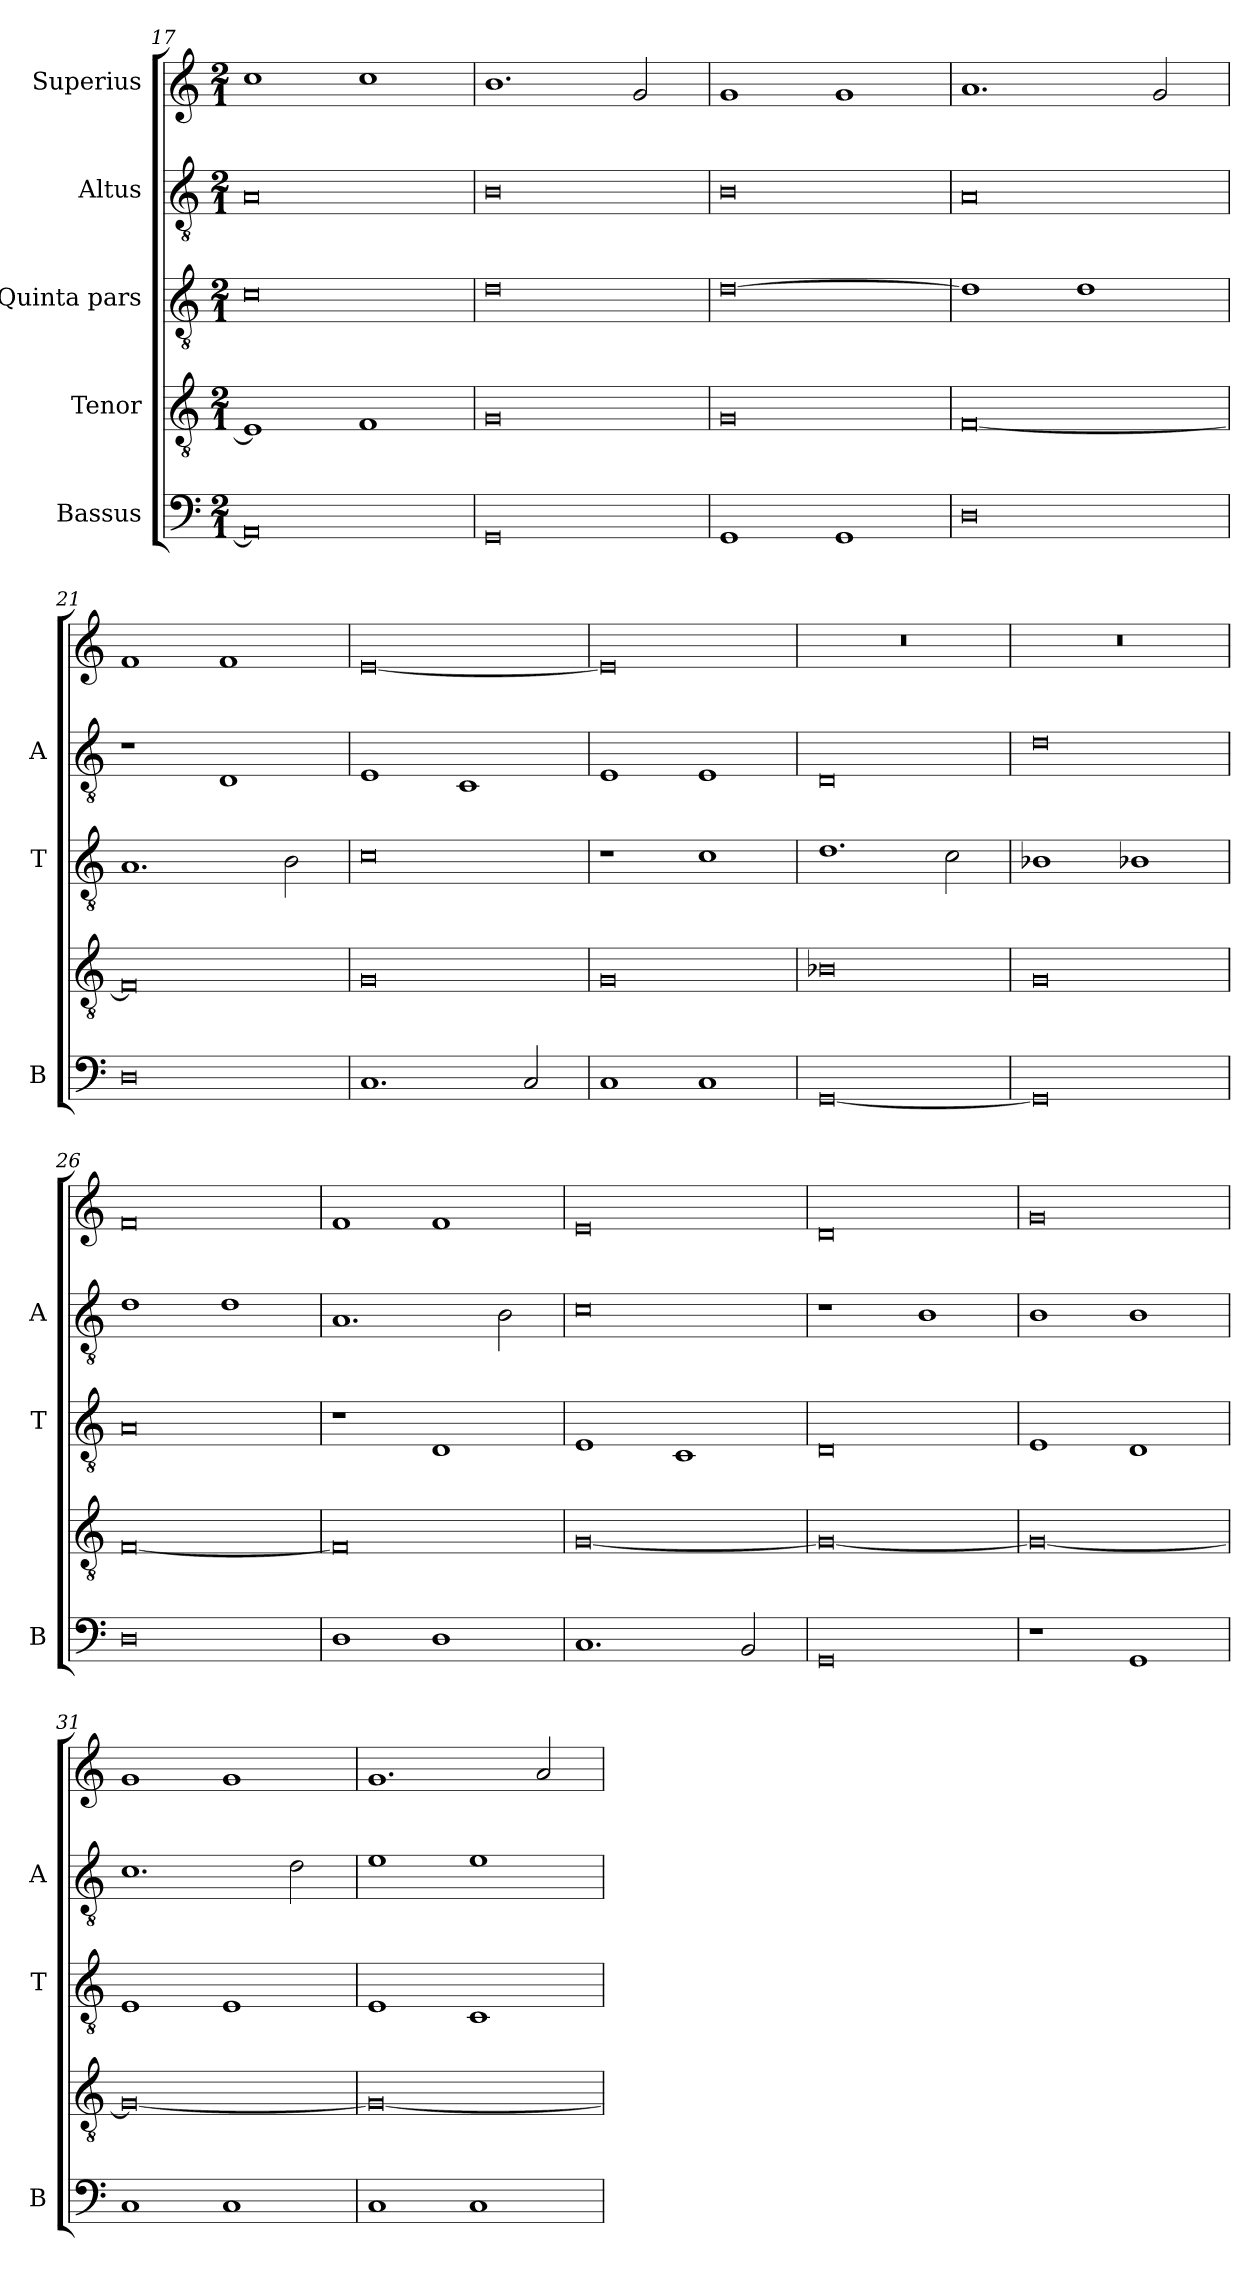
**kern	**kern	**kern	**kern	**kern
*part5	*part4	*part3	*part2	*part1
*staff5	*staff4	*staff3	*staff2	*staff1
*I"Bassus	*I"Tenor	*I"Quinta pars	*I"Altus	*I"Superius
*I'B	*	*I'T	*I'A	*
*clefF4	*clefGv2	*clefGv2	*clefGv2	*clefG2
*k[]	*k[]	*k[]	*k[]	*k[]
*M2/1	*M2/1	*M2/1	*M2/1	*M2/1
=17	=17	=17	=17	=17
0AA]	1E]	0c	0A	1cc
.	1F	.	.	1cc
=18	=18	=18	=18	=18
0GG	0G	0d	0B	1.b
.	.	.	.	2g/
=19	=19	=19	=19	=19
1GG	0G	[0d	0B	1g
1GG	.	.	.	1g
=20	=20	=20	=20	=20
0D	[0F	1d]	0A	1.a
.	.	1d	.	.
.	.	.	.	2g/
=21	=21	=21	=21	=21
0D	0F]	1.A	1r	1f
.	.	.	1D	1f
.	.	2B\	.	.
=22	=22	=22	=22	=22
1.C	0G	0c	1E	[0e
.	.	.	1C	.
2C/	.	.	.	.
=23	=23	=23	=23	=23
1C	0G	1r	1E	0e]
1C	.	1c	1E	.
=24	=24	=24	=24	=24
[0GG	0B-X	1.d	0D	0r
.	.	2c\	.	.
=25	=25	=25	=25	=25
0GG]	0G	1B-X	0d	0r
.	.	1B-X	.	.
=26	=26	=26	=26	=26
0D	[0F	0A	1d	0f
.	.	.	1d	.
=27	=27	=27	=27	=27
1D	0F]	1r	1.A	1f
1D	.	1D	.	1f
.	.	.	2B\	.
=28	=28	=28	=28	=28
1.C	[0G	1E	0c	0e
.	.	1C	.	.
2BB/	.	.	.	.
=29	=29	=29	=29	=29
0GG	0G_	0D	1r	0d
.	.	.	1B	.
=30	=30	=30	=30	=30
1r	0G_	1E	1B	0g
1GG	.	1D	1B	.
=31	=31	=31	=31	=31
1C	0G_	1E	1.c	1g
1C	.	1E	.	1g
.	.	.	2d\	.
=32	=32	=32	=32	=32
1C	0G_	1E	1e	1.g
1C	.	1C	1e	.
.	.	.	.	2a/
=	=	=	=	=
*-	*-	*-	*-	*-
